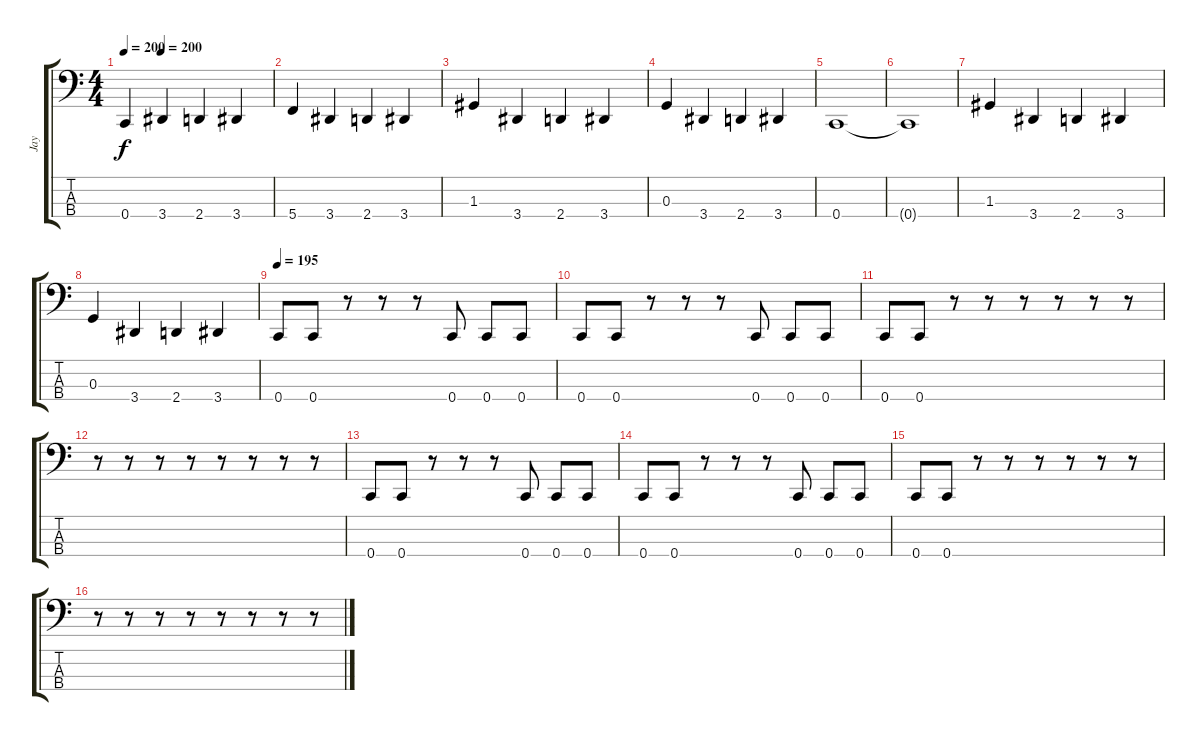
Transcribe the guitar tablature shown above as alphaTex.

\track ("Jay" "Jay") {instrument electricbasspick}
\staff {score tabs}
\tuning (F2 C2 G1 C1) {hide}
\ts (4 4)
\tempo 200
\tempo (200 0.25)
\clef f4
\ks c
0.4.4{dy f} 3.4.4 2.4.4 3.4.4 |
5.4.4 3.4.4 2.4.4 3.4.4 |
1.3.4 3.4.4 2.4.4 3.4.4 |
0.3.4 3.4.4 2.4.4 3.4.4 |
0.4.1 |
0.4{t}.1 |
1.3.4 3.4.4 2.4.4 3.4.4 |
0.3.4 3.4.4 2.4.4 3.4.4 |
\tempo 195
0.4.8 0.4.8 r.8 r.8 r.8 0.4.8 0.4.8 0.4.8 |
0.4.8 0.4.8 r.8 r.8 r.8 0.4.8 0.4.8 0.4.8 |
0.4.8 0.4.8 r.8 r.8 r.8 r.8 r.8 r.8 |
r.8 r.8 r.8 r.8 r.8 r.8 r.8 r.8 |
0.4.8 0.4.8 r.8 r.8 r.8 0.4.8 0.4.8 0.4.8 |
0.4.8 0.4.8 r.8 r.8 r.8 0.4.8 0.4.8 0.4.8 |
0.4.8 0.4.8 r.8 r.8 r.8 r.8 r.8 r.8 |
r.8 r.8 r.8 r.8 r.8 r.8 r.8 r.8
